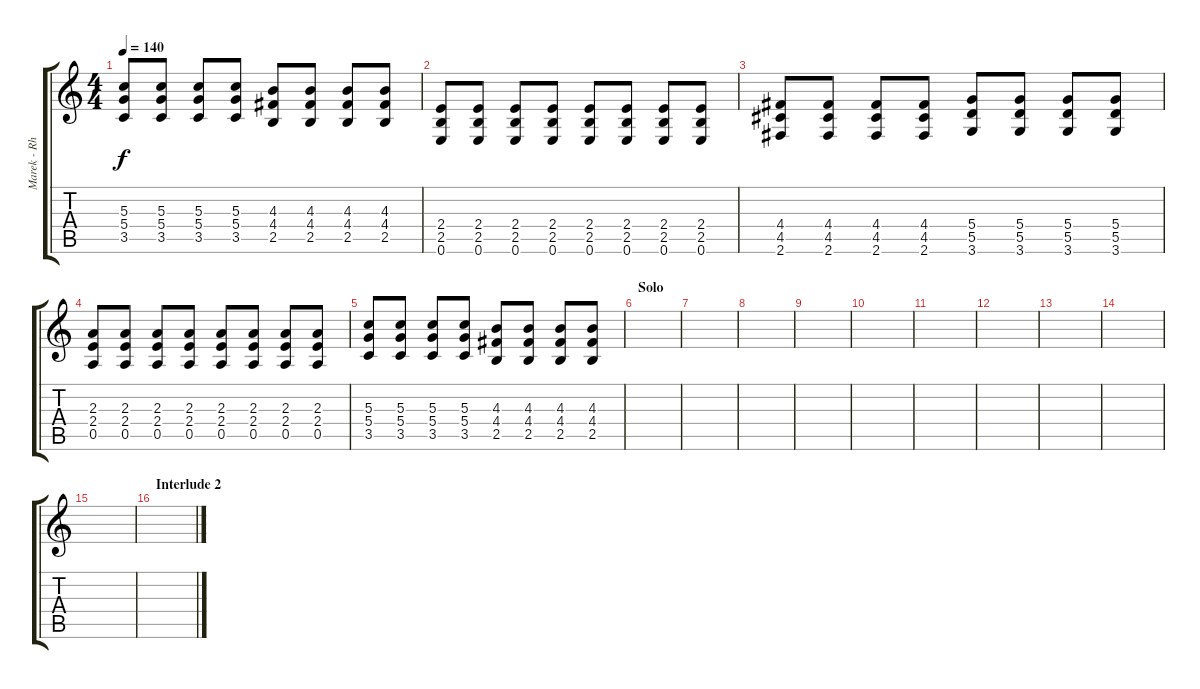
\track ("Marek - Rhythm Guitar 1" "Marek - Rh") {instrument distortionguitar}
\staff {score tabs}
\tuning (E4 B3 G3 D3 A2 E2) {hide}
\ts (4 4)
\tempo 140
\clef g2
\ks c
(5.3 5.4 3.5).8{dy f} (5.3 5.4 3.5).8 (5.3 5.4 3.5).8 (5.3 5.4 3.5).8 (4.3 4.4 2.5).8 (4.3 4.4 2.5).8 (4.3 4.4 2.5).8 (4.3 4.4 2.5).8 |
(2.4 2.5 0.6).8 (2.4 2.5 0.6).8 (2.4 2.5 0.6).8 (2.4 2.5 0.6).8 (2.4 2.5 0.6).8 (2.4 2.5 0.6).8 (2.4 2.5 0.6).8 (2.4 2.5 0.6).8 |
(4.4 4.5 2.6).8 (4.4 4.5 2.6).8 (4.4 4.5 2.6).8 (4.4 4.5 2.6).8 (5.4 5.5 3.6).8 (5.4 5.5 3.6).8 (5.4 5.5 3.6).8 (5.4 5.5 3.6).8 |
(2.3 2.4 0.5).8 (2.3 2.4 0.5).8 (2.3 2.4 0.5).8 (2.3 2.4 0.5).8 (2.3 2.4 0.5).8 (2.3 2.4 0.5).8 (2.3 2.4 0.5).8 (2.3 2.4 0.5).8 |
(5.3 5.4 3.5).8 (5.3 5.4 3.5).8 (5.3 5.4 3.5).8 (5.3 5.4 3.5).8 (4.3 4.4 2.5).8 (4.3 4.4 2.5).8 (4.3 4.4 2.5).8 (4.3 4.4 2.5).8 |
\section ("" "Solo")
|
|
|
|
|
|
|
|
|
|
\section ("" "Interlude 2")
